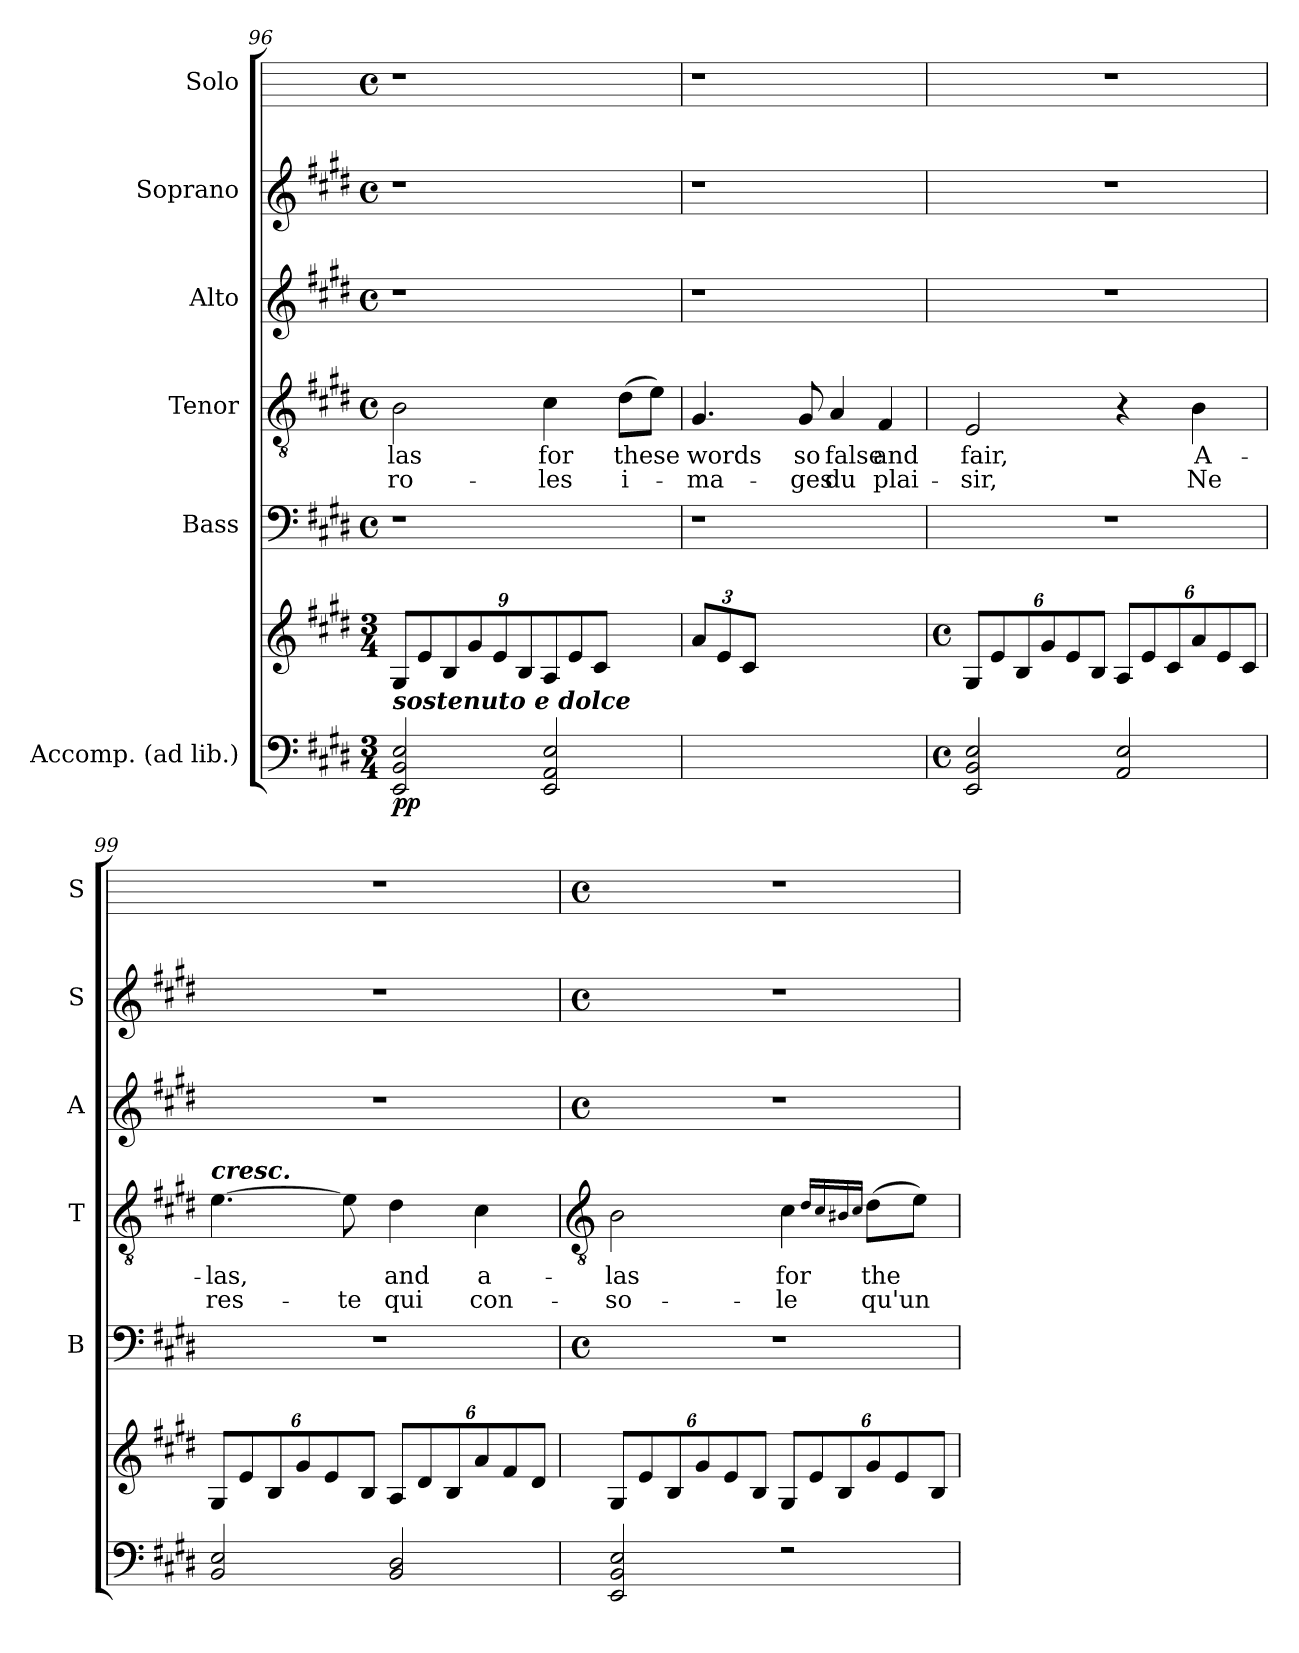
**kern	**kern	**dynam	**kern	**kern	**text	**text	**kern	**kern	**kern
*part6	*part6	*part6	*part5	*part4	*part4	*part4	*part3	*part2	*part1
*staff7	*staff6	*staff6/7	*staff5	*staff4	*staff4	*staff4	*staff3	*staff2	*staff1
*I"Accomp. (ad lib.)	*	*	*I"Bass	*I"Tenor	*	*	*I"Alto	*I"Soprano	*I"Solo
*	*	*	*I'B	*I'T	*	*	*I'A	*I'S	*I'S
!!LO:LB:g=z
*clefF4	*clefG2	*	*clefF4	*clefGv2	*	*	*clefG2	*clefG2	*
*k[f#c#g#d#]	*k[f#c#g#d#]	*	*k[f#c#g#d#]	*k[f#c#g#d#]	*	*	*k[f#c#g#d#]	*k[f#c#g#d#]	*
*E:	*E:	*	*E:	*E:	*	*	*E:	*E:	*
*M3/4	*M3/4	*	*M4/4	*M4/4	*	*	*M4/4	*M4/4	*M4/4
*	*	*	*met(c)	*met(c)	*	*	*met(c)	*met(c)	*met(c)
=96	=96	=96	=96	=96	=96	=96	=96	=96	=96
*^	*^	*	*	*	*	*	*	*	*
!	!	!LO:TX:b:Bi:t=sostenuto e dolce	!	!	!	!	!	!	!	!	!
!	!LO:N:vis=1	!	!LO:N:vis=1	!LO:DY:b=2	!	!	!LO:LY:b	!LO:LY:b	!	!	!
!	!	!	!	!LO:DY:n=1:b	!	!	!	!	!	!	!
2EE 2BB 2E	2.ryy	12G#L	2.ryy	p p	1r	2B	-las	ro-	1r	1r	1r
.	.	12e	.	.	.	.	.	.	.	.	.
.	.	12B	.	.	.	.	.	.	.	.	.
.	.	12g#	.	.	.	.	.	.	.	.	.
.	.	12e	.	.	.	.	.	.	.	.	.
.	.	12B	.	.	.	.	.	.	.	.	.
!	!	!	!	!	!	!	!LO:LY:b	!LO:LY:b	!	!	!
2EE 2AA 2E	.	12A	.	.	.	4c#	-for	les	.	.	.
.	.	12e	.	.	.	.	.	.	.	.	.
.	.	12c#J	.	.	.	.	.	.	.	.	.
!	!	!	!	!	!	!	!LO:LY:b	!LO:LY:b	!	!	!
.	4ryy	4ryy	4ryy	.	.	(>8d#L	these	i-	.	.	.
.	.	.	.	.	.	8eJ)	.	.	.	.	.
*v	*v	*	*	*	*	*	*	*	*	*	*
*	*v	*v	*	*	*	*	*	*	*	*
=97	=97	=97	=97	=97	=97	=97	=97	=97	=97
!	!	!	!	!	!LO:LY:b	!LO:LY:b	!	!	!
1ryy	12aL	.	1r	4.G#	words	ma-	1r	1r	1r
.	12e	.	.	.	.	.	.	.	.
.	12c#J	.	.	.	.	.	.	.	.
.	2.ryy	.	.	.	.	.	.	.	.
!	!	!	!	!	!LO:LY:b	!LO:LY:b	!	!	!
.	.	.	.	8G#	-so	ges	.	.	.
!	!	!	!	!	!LO:LY:b	!LO:LY:b	!	!	!
.	.	.	.	4A	false	du	.	.	.
!	!	!	!	!	!LO:LY:b	!LO:LY:b	!	!	!
.	.	.	.	4F#	and	plai-	.	.	.
!!LO:LB:g=z
=98	=98	=98	=98	=98	=98	=98	=98	=98	=98
*M4/4	*M4/4	*	*	*	*	*	*	*	*
*met(c)	*met(c)	*	*	*	*	*	*	*	*
*^	*^	*	*	*	*	*	*	*	*
!	!	!	!	!	!	!	!LO:LY:b	!LO:LY:b	!	!	!
2EE 2BB 2E	1ryy	12G#L	1ryy	.	1r	2E	-fair,	sir,	1r	1r	1r
.	.	12e	.	.	.	.	.	.	.	.	.
.	.	12B	.	.	.	.	.	.	.	.	.
.	.	12g#	.	.	.	.	.	.	.	.	.
.	.	12e	.	.	.	.	.	.	.	.	.
.	.	12BJ	.	.	.	.	.	.	.	.	.
2AA 2E	.	12AL	.	.	.	4r	.	.	.	.	.
.	.	12e	.	.	.	.	.	.	.	.	.
.	.	12c#	.	.	.	.	.	.	.	.	.
!	!	!	!	!	!	!	!LO:LY:b	!LO:LY:b	!	!	!
.	.	12a	.	.	.	4B	A-	-Ne	.	.	.
.	.	12e	.	.	.	.	.	.	.	.	.
.	.	12c#J	.	.	.	.	.	.	.	.	.
=99	=99	=99	=99	=99	=99	=99	=99	=99	=99	=99	=99
!	!	!	!	!	!	!LO:TX:a:Bi:t=cresc.	!	!	!	!	!
!	!	!	!	!	!	!	!LO:LY:b	!LO:LY:b	!	!	!
2BB 2E	1ryy	12G#L	1ryy	.	1r	[4.e	las,	res-	1r	1r	1r
.	.	12e	.	.	.	.	.	.	.	.	.
.	.	12B	.	.	.	.	.	.	.	.	.
.	.	12g#	.	.	.	.	.	.	.	.	.
.	.	12e	.	.	.	.	.	.	.	.	.
!	!	!	!	!	!	!	!	!LO:LY:b	!	!	!
.	.	.	.	.	.	8e]	.	-te	.	.	.
.	.	12BJ	.	.	.	.	.	.	.	.	.
!	!	!	!	!	!	!	!LO:LY:b	!LO:LY:b	!	!	!
2BB 2D#	.	12AL	.	.	.	4d#	and	qui	.	.	.
.	.	12d#	.	.	.	.	.	.	.	.	.
.	.	12B	.	.	.	.	.	.	.	.	.
!	!	!	!	!	!	!	!LO:LY:b	!LO:LY:b	!	!	!
.	.	12a	.	.	.	4c#	a-	-con-	.	.	.
.	.	12f#	.	.	.	.	.	.	.	.	.
.	.	12d#J	.	.	.	.	.	.	.	.	.
!!LO:LB:g=z
=100	=100	=100	=100	=100	=100	=100	=100	=100	=100	=100	=100
*	*	*	*	*	*	*clefGv2	*	*	*	*	*
*	*	*	*	*	*M4/4	*	*	*	*M4/4	*M4/4	*M4/4
*	*	*	*	*	*met(c)	*	*	*	*met(c)	*met(c)	*met(c)
!	!	!	!	!	!	!	!LO:LY:b	!LO:LY:b	!	!	!
2EE 2BB 2E	1ryy	12G#L	1ryy	.	1r	2B	-las	so-	1r	1r	1r
.	.	12e	.	.	.	.	.	.	.	.	.
.	.	12B	.	.	.	.	.	.	.	.	.
.	.	12g#	.	.	.	.	.	.	.	.	.
.	.	12e	.	.	.	.	.	.	.	.	.
.	.	12BJ	.	.	.	.	.	.	.	.	.
!	!	!	!	!	!	!	!LO:LY:b	!LO:LY:b	!	!	!
2r	.	12G#L	.	.	.	4c#	-for	le	.	.	.
.	.	12e	.	.	.	.	.	.	.	.	.
.	.	12B	.	.	.	.	.	.	.	.	.
.	.	.	.	.	.	16qd#/LL	.	.	.	.	.
.	.	.	.	.	.	16qc#/	.	.	.	.	.
.	.	.	.	.	.	16qB#X/	.	.	.	.	.
.	.	.	.	.	.	16qc#/JJ	.	.	.	.	.
!	!	!	!	!	!	!	!LO:LY:b	!LO:LY:b	!	!	!
.	.	12g#	.	.	.	(>8d#L	the	qu'un	.	.	.
.	.	12e	.	.	.	.	.	.	.	.	.
.	.	.	.	.	.	8eJ)	.	.	.	.	.
.	.	12BJ	.	.	.	.	.	.	.	.	.
*v	*v	*	*	*	*	*	*	*	*	*	*
*	*v	*v	*	*	*	*	*	*	*	*
=	=	=	=	=	=	=	=	=	=
*-	*-	*-	*-	*-	*-	*-	*-	*-	*-
